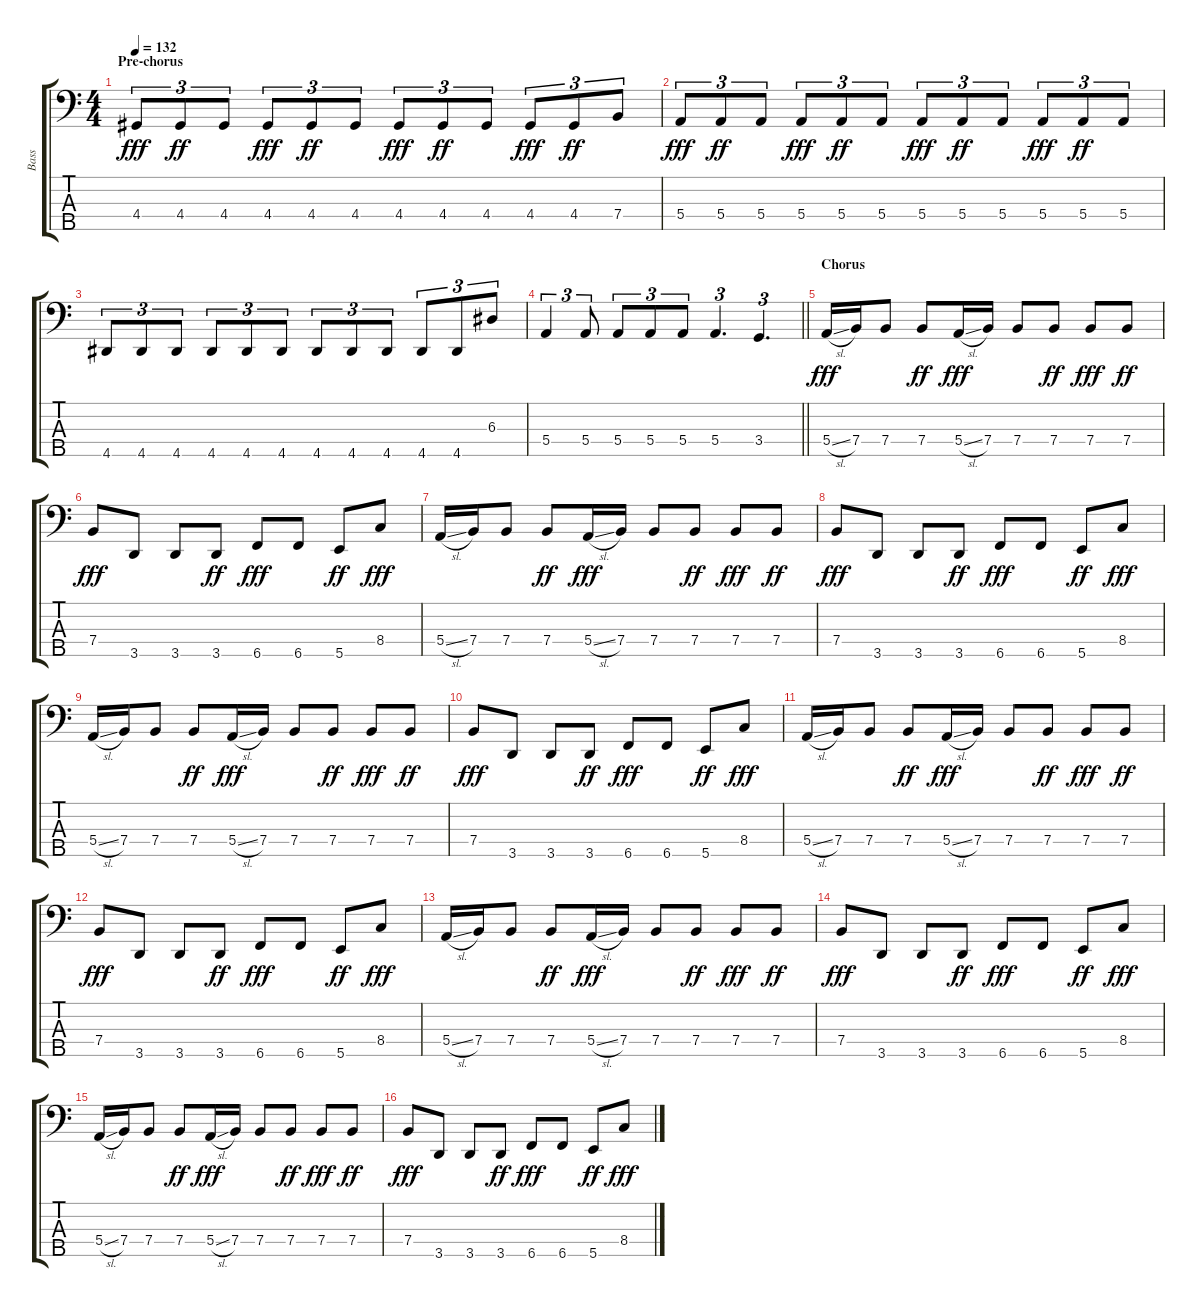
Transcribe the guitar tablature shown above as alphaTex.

\track ("Bass" "Bass") {instrument electricbasspick}
\staff {score tabs}
\tuning (G2 D2 A1 E1 B0) {hide}
\ts (4 4)
\section ("" "Pre-chorus")
\tempo 132
\clef f4
\ks c
4.4.8{tu (3 2) dy fff} 4.4.8{tu (3 2) dy ff} 4.4.8{tu (3 2)} 4.4.8{tu (3 2) dy fff} 4.4.8{tu (3 2) dy ff} 4.4.8{tu (3 2)} 4.4.8{tu (3 2) dy fff} 4.4.8{tu (3 2) dy ff} 4.4.8{tu (3 2)} 4.4.8{tu (3 2) dy fff} 4.4.8{tu (3 2) dy ff} 7.4.8{tu (3 2)} |
5.4.8{tu (3 2) dy fff} 5.4.8{tu (3 2) dy ff} 5.4.8{tu (3 2)} 5.4.8{tu (3 2) dy fff} 5.4.8{tu (3 2) dy ff} 5.4.8{tu (3 2)} 5.4.8{tu (3 2) dy fff} 5.4.8{tu (3 2) dy ff} 5.4.8{tu (3 2)} 5.4.8{tu (3 2) dy fff} 5.4.8{tu (3 2) dy ff} 5.4.8{tu (3 2)} |
4.5.8{tu (3 2)} 4.5.8{tu (3 2)} 4.5.8{tu (3 2)} 4.5.8{tu (3 2)} 4.5.8{tu (3 2)} 4.5.8{tu (3 2)} 4.5.8{tu (3 2)} 4.5.8{tu (3 2)} 4.5.8{tu (3 2)} 4.5.8{tu (3 2)} 4.5.8{tu (3 2)} 6.3.8{tu (3 2)} |
\barLineRight lightlight
5.4.4{tu (3 2)} 5.4.8{tu (3 2)} 5.4.8{tu (3 2)} 5.4.8{tu (3 2)} 5.4.8{tu (3 2)} 5.4.4{d tu (3 2)} 3.4.4{d tu (3 2)} |
\section ("" "Chorus")
5.4{sl}.16{dy fff} 7.4.16 7.4.8 7.4.8{dy ff} 5.4{sl}.16{dy fff} 7.4.16 7.4.8 7.4.8{dy ff} 7.4.8{dy fff} 7.4.8{dy ff} |
7.4.8{dy fff} 3.5.8 3.5.8 3.5.8{dy ff} 6.5.8{dy fff} 6.5.8 5.5.8{dy ff} 8.4.8{dy fff} |
5.4{sl}.16 7.4.16 7.4.8 7.4.8{dy ff} 5.4{sl}.16{dy fff} 7.4.16 7.4.8 7.4.8{dy ff} 7.4.8{dy fff} 7.4.8{dy ff} |
7.4.8{dy fff} 3.5.8 3.5.8 3.5.8{dy ff} 6.5.8{dy fff} 6.5.8 5.5.8{dy ff} 8.4.8{dy fff} |
5.4{sl}.16 7.4.16 7.4.8 7.4.8{dy ff} 5.4{sl}.16{dy fff} 7.4.16 7.4.8 7.4.8{dy ff} 7.4.8{dy fff} 7.4.8{dy ff} |
7.4.8{dy fff} 3.5.8 3.5.8 3.5.8{dy ff} 6.5.8{dy fff} 6.5.8 5.5.8{dy ff} 8.4.8{dy fff} |
5.4{sl}.16 7.4.16 7.4.8 7.4.8{dy ff} 5.4{sl}.16{dy fff} 7.4.16 7.4.8 7.4.8{dy ff} 7.4.8{dy fff} 7.4.8{dy ff} |
7.4.8{dy fff} 3.5.8 3.5.8 3.5.8{dy ff} 6.5.8{dy fff} 6.5.8 5.5.8{dy ff} 8.4.8{dy fff} |
5.4{sl}.16 7.4.16 7.4.8 7.4.8{dy ff} 5.4{sl}.16{dy fff} 7.4.16 7.4.8 7.4.8{dy ff} 7.4.8{dy fff} 7.4.8{dy ff} |
7.4.8{dy fff} 3.5.8 3.5.8 3.5.8{dy ff} 6.5.8{dy fff} 6.5.8 5.5.8{dy ff} 8.4.8{dy fff} |
5.4{sl}.16 7.4.16 7.4.8 7.4.8{dy ff} 5.4{sl}.16{dy fff} 7.4.16 7.4.8 7.4.8{dy ff} 7.4.8{dy fff} 7.4.8{dy ff} |
7.4.8{dy fff} 3.5.8 3.5.8 3.5.8{dy ff} 6.5.8{dy fff} 6.5.8 5.5.8{dy ff} 8.4.8{dy fff}
